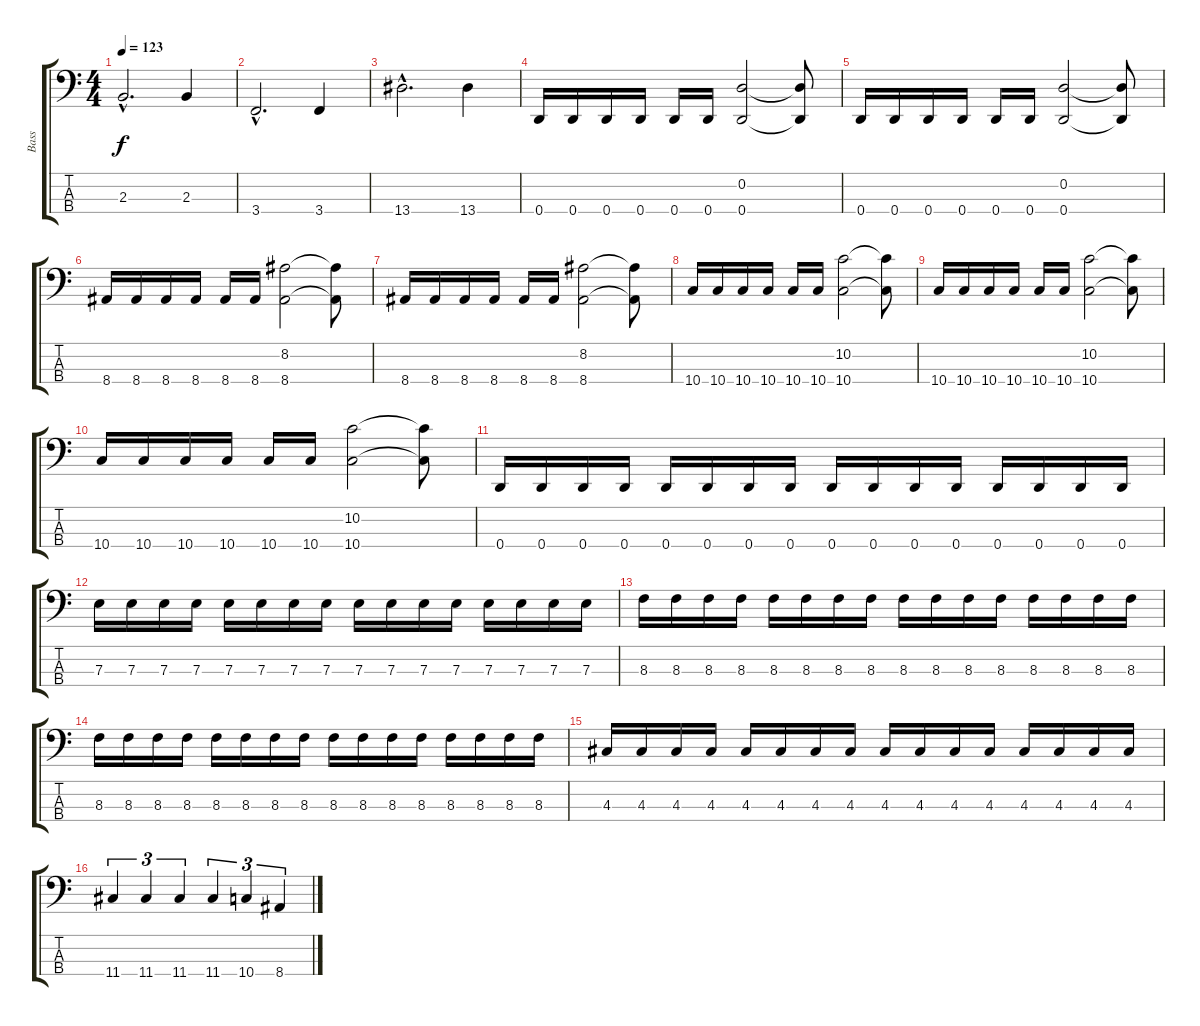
\track ("Bass" "Bass") {instrument electricbassfinger}
\staff {score tabs}
\tuning (G2 D2 A1 D1) {hide}
\ts (4 4)
\tempo 123
\clef f4
\ks c
2.3{hac}.2{d dy f} 2.3.4 |
3.4{hac}.2{d} 3.4.4 |
13.4{hac}.2{d} 13.4.4 |
0.4.16 0.4.16 0.4.16 0.4.16 0.4.16 0.4.16 (0.2 0.4).2 (0.2{t} 0.4{t}).8 |
0.4.16 0.4.16 0.4.16 0.4.16 0.4.16 0.4.16 (0.2 0.4).2 (0.2{t} 0.4{t}).8 |
8.4.16 8.4.16 8.4.16 8.4.16 8.4.16 8.4.16 (8.2 8.4).2 (8.2{t} 8.4{t}).8 |
8.4.16 8.4.16 8.4.16 8.4.16 8.4.16 8.4.16 (8.2 8.4).2 (8.2{t} 8.4{t}).8 |
10.4.16 10.4.16 10.4.16 10.4.16 10.4.16 10.4.16 (10.2 10.4).2 (10.2{t} 10.4{t}).8 |
10.4.16 10.4.16 10.4.16 10.4.16 10.4.16 10.4.16 (10.2 10.4).2 (10.2{t} 10.4{t}).8 |
10.4.16 10.4.16 10.4.16 10.4.16 10.4.16 10.4.16 (10.2 10.4).2 (10.2{t} 10.4{t}).8 |
0.4.16 0.4.16 0.4.16 0.4.16 0.4.16 0.4.16 0.4.16 0.4.16 0.4.16 0.4.16 0.4.16 0.4.16 0.4.16 0.4.16 0.4.16 0.4.16 |
7.3.16 7.3.16 7.3.16 7.3.16 7.3.16 7.3.16 7.3.16 7.3.16 7.3.16 7.3.16 7.3.16 7.3.16 7.3.16 7.3.16 7.3.16 7.3.16 |
8.3.16 8.3.16 8.3.16 8.3.16 8.3.16 8.3.16 8.3.16 8.3.16 8.3.16 8.3.16 8.3.16 8.3.16 8.3.16 8.3.16 8.3.16 8.3.16 |
8.3.16 8.3.16 8.3.16 8.3.16 8.3.16 8.3.16 8.3.16 8.3.16 8.3.16 8.3.16 8.3.16 8.3.16 8.3.16 8.3.16 8.3.16 8.3.16 |
4.3.16 4.3.16 4.3.16 4.3.16 4.3.16 4.3.16 4.3.16 4.3.16 4.3.16 4.3.16 4.3.16 4.3.16 4.3.16 4.3.16 4.3.16 4.3.16 |
11.4.4{tu (3 2)} 11.4.4{tu (3 2)} 11.4.4{tu (3 2)} 11.4.4{tu (3 2)} 10.4.4{tu (3 2)} 8.4.4{tu (3 2)}
